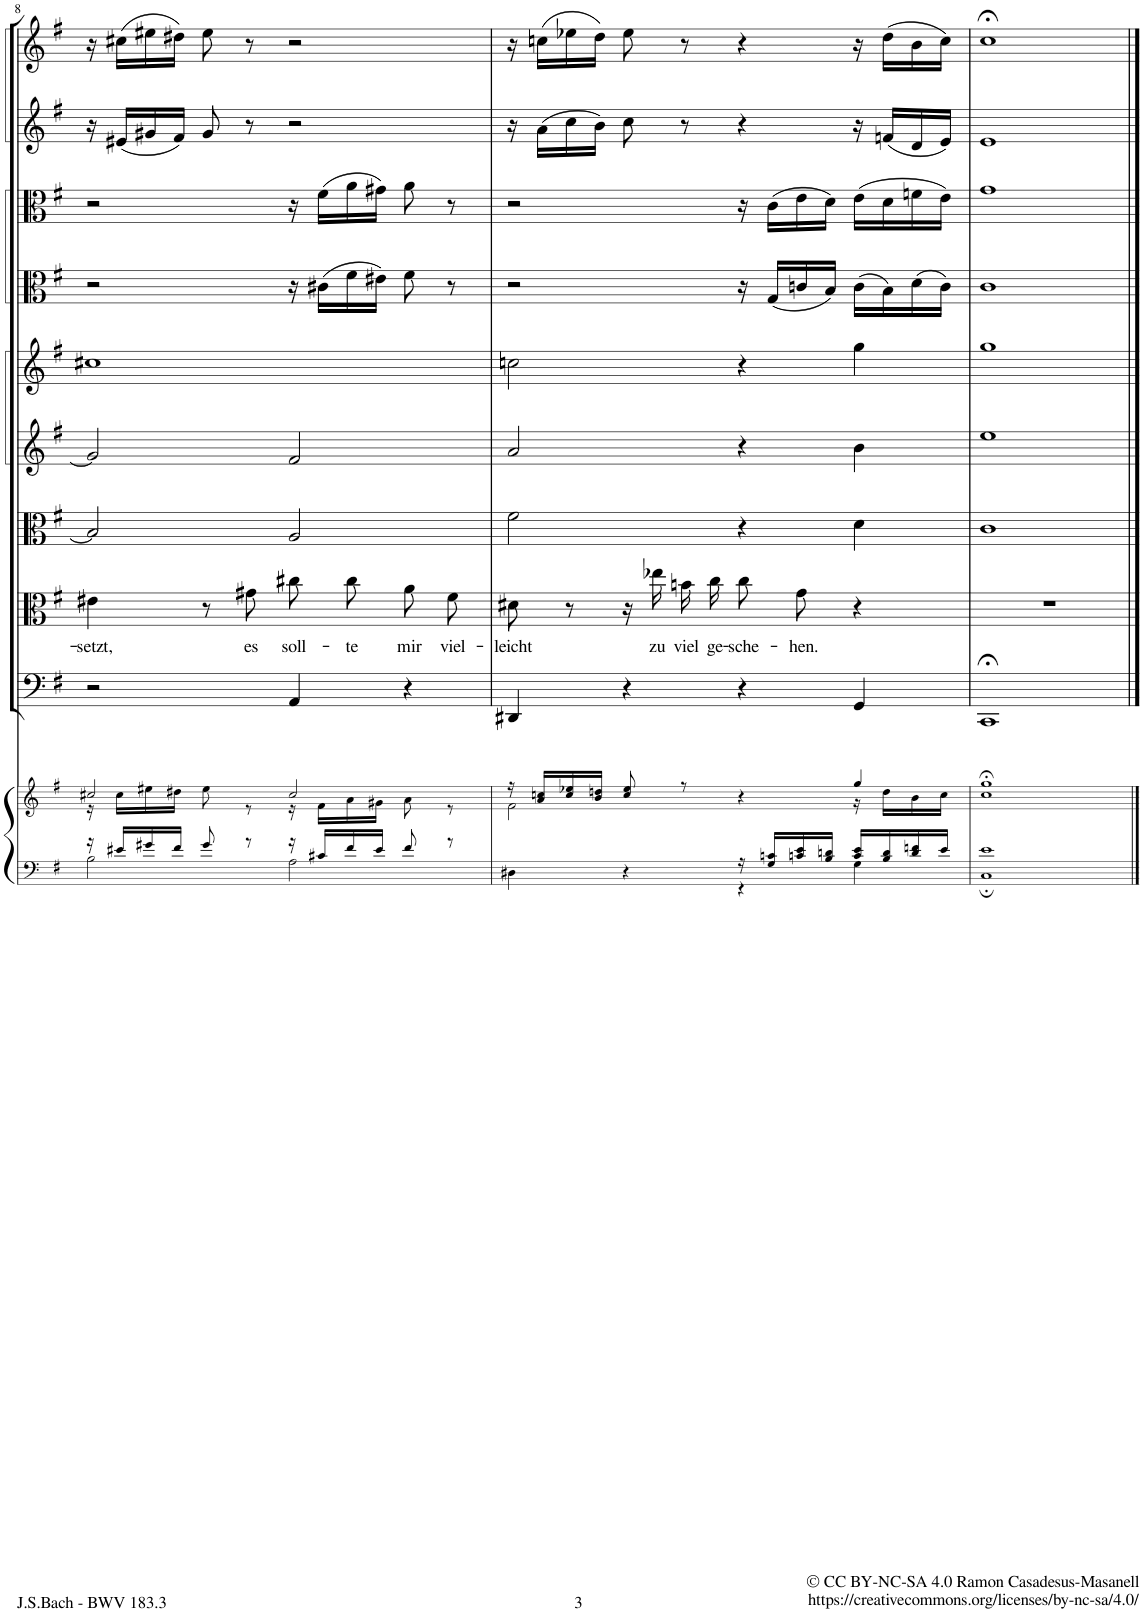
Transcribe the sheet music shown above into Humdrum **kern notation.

**kern	**kern	**kern	**kern	**text	**kern	**kern	**kern	**kern	**kern	**kern	**kern
*part10	*part10	*part9	*part8	*part8	*part7	*part6	*part5	*part4	*part3	*part2	*part1
*staff11	*staff10	*staff9	*staff8	*staff8	*staff7	*staff6	*staff5	*staff4	*staff3	*staff2	*staff1
*I"Piano reduction	*	*I"Continuo	*I"Alto	*	*I"Viola	*I"Violino II	*I"Violino I	*I"Oboe da caccia II	*I"Oboe da caccia I	*I"Oboe d'amore II	*I"Oboe d'amore I
*I'Pno	*	*	*	*	*I'Vla	*I'Vln	*I'Vln	*I'Ob	*I'Ob	*I'Ob	*I'Ob
!!LO:PB:g=z
*clefF4	*clefG2	*clefF4	*clefC3	*	*clefC3	*clefG2	*clefG2	*clefC3	*clefC3	*clefG2	*clefG2
*k[f#]	*k[f#]	*k[f#]	*k[f#]	*	*k[f#]	*k[f#]	*k[f#]	*k[f#]	*k[f#]	*k[f#]	*k[f#]
*M4/4	*M4/4	*M4/4	*M4/4	*	*M4/4	*M4/4	*M4/4	*M4/4	*M4/4	*M4/4	*M4/4
*met(c)	*met(c)	*met(c)	*met(c)	*	*met(c)	*met(c)	*met(c)	*met(c)	*met(c)	*met(c)	*met(c)
=8	=8	=8	=8	=8	=8	=8	=8	=8	=8	=8	=8
*^	*^	*	*	*	*	*	*	*	*	*	*
!	!	!	!	!	!	!LO:LY:b	!	!	!	!	!	!	!
16r	2B\	2cc#X/	16r	2r	4e#X\	-setzt,	2B/]	2g#/]	1cc#X	2r	2r	16r	16r
16e#X/LL	.	.	16cc#\LL	.	.	.	.	.	.	.	.	(16e#X/LL	(16cc#X\LL
16g#X/	.	.	16ee#X\	.	.	.	.	.	.	.	.	16g#X/	16ee#X\
16f#/JJ	.	.	16dd#X\JJ	.	.	.	.	.	.	.	.	16f#/JJ)	16dd#X\JJ)
8g#/	.	.	8ee#\	.	8r	.	.	.	.	.	.	8g#/	8ee#\
!	!	!	!	!	!	!LO:LY:b	!	!	!	!	!	!	!
8r	.	.	8r	.	8g#X\	es	.	.	.	.	.	8r	8r
!	!	!	!	!	!	!LO:LY:b	!	!	!	!	!	!	!
16r	2A\	2cc#/	16r	4AA/	8cc#X\L	soll-	2A/	2f#/	.	16r	16r	2r	2r
16c#X/LL	.	.	16f#\LL	.	.	.	.	.	.	(16c#X\LL	(16f#\LL	.	.
!	!	!	!	!	!	!LO:LY:b	!	!	!	!	!	!	!
16f#/	.	.	16a\	.	8cc#\J	-te	.	.	.	16f#\	16a\	.	.
16e#/JJ	.	.	16g#X\JJ	.	.	.	.	.	.	16e#X\JJ)	16g#X\JJ)	.	.
!	!	!	!	!	!	!LO:LY:b	!	!	!	!	!	!	!
8f#/	.	.	8a\	4r	8a\L	mir	.	.	.	8f#\	8a\	.	.
!	!	!	!	!	!	!LO:LY:b	!	!	!	!	!	!	!
8r	.	.	8r	.	8f#\J	viel-	.	.	.	8r	8r	.	.
=9	=9	=9	=9	=9	=9	=9	=9	=9	=9	=9	=9	=9	=9
!	!	!	!	!	!	!LO:LY:b	!	!	!	!	!	!	!
4ryy	4D#X\	16r	2f#\	4DD#X/	8d#X\	-leicht	2f#\	2a/	2ccn\	2r	2r	16r	16r
.	.	16a/ 16ccn/LL	.	.	.	.	.	.	.	.	.	(16a\LL	(16ccn\LL
.	.	16cc/ 16ee-X/	.	.	8r	.	.	.	.	.	.	16cc\	16ee-X\
.	.	16b/ 16ddn/JJ	.	.	.	.	.	.	.	.	.	16b\JJ)	16dd\JJ)
4r	4ryy	8cc/ 8ee-/	.	4r	16r	.	.	.	.	.	.	8cc\	8ee-\
!	!	!	!	!	!	!LO:LY:b	!	!	!	!	!	!	!
.	.	.	.	.	16ee-X\LL	zu	.	.	.	.	.	.	.
!	!	!	!	!	!	!LO:LY:b	!	!	!	!	!	!	!
.	.	8r	.	.	16bn\	viel	.	.	.	.	.	8r	8r
!	!	!	!	!	!	!LO:LY:b	!	!	!	!	!	!	!
.	.	.	.	.	16cc\JJ	ge-	.	.	.	.	.	.	.
!	!	!	!	!	!	!LO:LY:b	!	!	!	!	!	!	!
16r	4r	4r	4ryy	4r	8cc\L	-sche-	4r	4r	4r	16r	16r	4r	4r
16G/ 16cn/LL	.	.	.	.	.	.	.	.	.	(16G/LL	(16c\LL	.	.
!	!	!	!	!	!	!LO:LY:b	!	!	!	!	!	!	!
16cn/ 16e/	.	.	.	.	8g\J	-hen.	.	.	.	16cn/	16e\	.	.
16B/ 16dn/JJ	.	.	.	.	.	.	.	.	.	16B/JJ)	16d\JJ)	.	.
16c/ 16e/LL	4G\	4gg/	16r	4GG/	4r	.	4d\	4b\	4gg\	(16c\LL	(16e\LL	16r	16r
16B/ 16d/	.	.	16dd\LL	.	.	.	.	.	.	16B\)	16d\	(16fn/LL	(16dd\LL
16d/ 16fn/	.	.	16b\	.	.	.	.	.	.	(16d\	16fn\	16d/	16b\
16e/JJ	.	.	16cc\JJ	.	.	.	.	.	.	16c\JJ)	16e\JJ)	16e/JJ)	16cc\JJ)
*v	*v	*	*	*	*	*	*	*	*	*	*	*	*
*	*v	*v	*	*	*	*	*	*	*	*	*	*
=10	=10	=10	=10	=10	=10	=10	=10	=10	=10	=10	=10
1C; 1e;	1cc;< 1gg;<	1CC;<	1r	.	1c	1ee	1gg	1c	1g	1e	1cc;<
==	==	==	==	==	==	==	==	==	==	==	==
*-	*-	*-	*-	*-	*-	*-	*-	*-	*-	*-	*-
